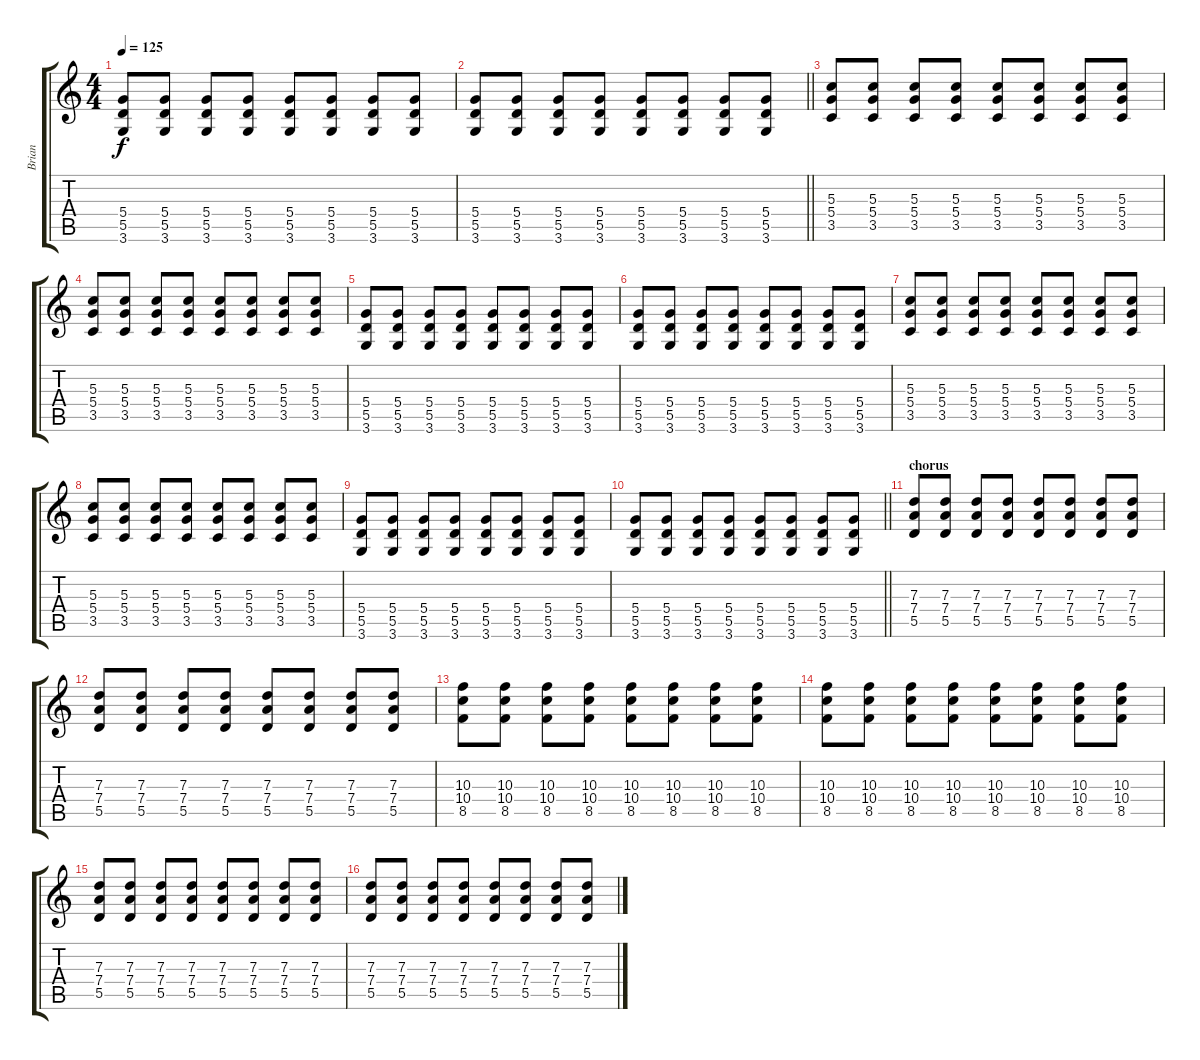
\track ("Brian" "Brian") {instrument overdrivenguitar}
\staff {score tabs}
\tuning (E4 B3 G3 D3 A2 E2) {hide}
\ts (4 4)
\tempo 125
\clef g2
\ks c
(5.4 5.5 3.6).8{dy f} (5.4 5.5 3.6).8 (5.4 5.5 3.6).8 (5.4 5.5 3.6).8 (5.4 5.5 3.6).8 (5.4 5.5 3.6).8 (5.4 5.5 3.6).8 (5.4 5.5 3.6).8 |
\barLineRight lightlight
(5.4 5.5 3.6).8 (5.4 5.5 3.6).8 (5.4 5.5 3.6).8 (5.4 5.5 3.6).8 (5.4 5.5 3.6).8 (5.4 5.5 3.6).8 (5.4 5.5 3.6).8 (5.4 5.5 3.6).8 |
(5.3 5.4 3.5).8 (5.3 5.4 3.5).8 (5.3 5.4 3.5).8 (5.3 5.4 3.5).8 (5.3 5.4 3.5).8 (5.3 5.4 3.5).8 (5.3 5.4 3.5).8 (5.3 5.4 3.5).8 |
(5.3 5.4 3.5).8 (5.3 5.4 3.5).8 (5.3 5.4 3.5).8 (5.3 5.4 3.5).8 (5.3 5.4 3.5).8 (5.3 5.4 3.5).8 (5.3 5.4 3.5).8 (5.3 5.4 3.5).8 |
(5.4 5.5 3.6).8 (5.4 5.5 3.6).8 (5.4 5.5 3.6).8 (5.4 5.5 3.6).8 (5.4 5.5 3.6).8 (5.4 5.5 3.6).8 (5.4 5.5 3.6).8 (5.4 5.5 3.6).8 |
(5.4 5.5 3.6).8 (5.4 5.5 3.6).8 (5.4 5.5 3.6).8 (5.4 5.5 3.6).8 (5.4 5.5 3.6).8 (5.4 5.5 3.6).8 (5.4 5.5 3.6).8 (5.4 5.5 3.6).8 |
(5.3 5.4 3.5).8 (5.3 5.4 3.5).8 (5.3 5.4 3.5).8 (5.3 5.4 3.5).8 (5.3 5.4 3.5).8 (5.3 5.4 3.5).8 (5.3 5.4 3.5).8 (5.3 5.4 3.5).8 |
(5.3 5.4 3.5).8 (5.3 5.4 3.5).8 (5.3 5.4 3.5).8 (5.3 5.4 3.5).8 (5.3 5.4 3.5).8 (5.3 5.4 3.5).8 (5.3 5.4 3.5).8 (5.3 5.4 3.5).8 |
(5.4 5.5 3.6).8 (5.4 5.5 3.6).8 (5.4 5.5 3.6).8 (5.4 5.5 3.6).8 (5.4 5.5 3.6).8 (5.4 5.5 3.6).8 (5.4 5.5 3.6).8 (5.4 5.5 3.6).8 |
\barLineRight lightlight
(5.4 5.5 3.6).8 (5.4 5.5 3.6).8 (5.4 5.5 3.6).8 (5.4 5.5 3.6).8 (5.4 5.5 3.6).8 (5.4 5.5 3.6).8 (5.4 5.5 3.6).8 (5.4 5.5 3.6).8 |
\section ("" "chorus")
(7.3 7.4 5.5).8 (7.3 7.4 5.5).8 (7.3 7.4 5.5).8 (7.3 7.4 5.5).8 (7.3 7.4 5.5).8 (7.3 7.4 5.5).8 (7.3 7.4 5.5).8 (7.3 7.4 5.5).8 |
(7.3 7.4 5.5).8 (7.3 7.4 5.5).8 (7.3 7.4 5.5).8 (7.3 7.4 5.5).8 (7.3 7.4 5.5).8 (7.3 7.4 5.5).8 (7.3 7.4 5.5).8 (7.3 7.4 5.5).8 |
(10.3 10.4 8.5).8 (10.3 10.4 8.5).8 (10.3 10.4 8.5).8 (10.3 10.4 8.5).8 (10.3 10.4 8.5).8 (10.3 10.4 8.5).8 (10.3 10.4 8.5).8 (10.3 10.4 8.5).8 |
(10.3 10.4 8.5).8 (10.3 10.4 8.5).8 (10.3 10.4 8.5).8 (10.3 10.4 8.5).8 (10.3 10.4 8.5).8 (10.3 10.4 8.5).8 (10.3 10.4 8.5).8 (10.3 10.4 8.5).8 |
(7.3 7.4 5.5).8 (7.3 7.4 5.5).8 (7.3 7.4 5.5).8 (7.3 7.4 5.5).8 (7.3 7.4 5.5).8 (7.3 7.4 5.5).8 (7.3 7.4 5.5).8 (7.3 7.4 5.5).8 |
(7.3 7.4 5.5).8 (7.3 7.4 5.5).8 (7.3 7.4 5.5).8 (7.3 7.4 5.5).8 (7.3 7.4 5.5).8 (7.3 7.4 5.5).8 (7.3 7.4 5.5).8 (7.3 7.4 5.5).8
